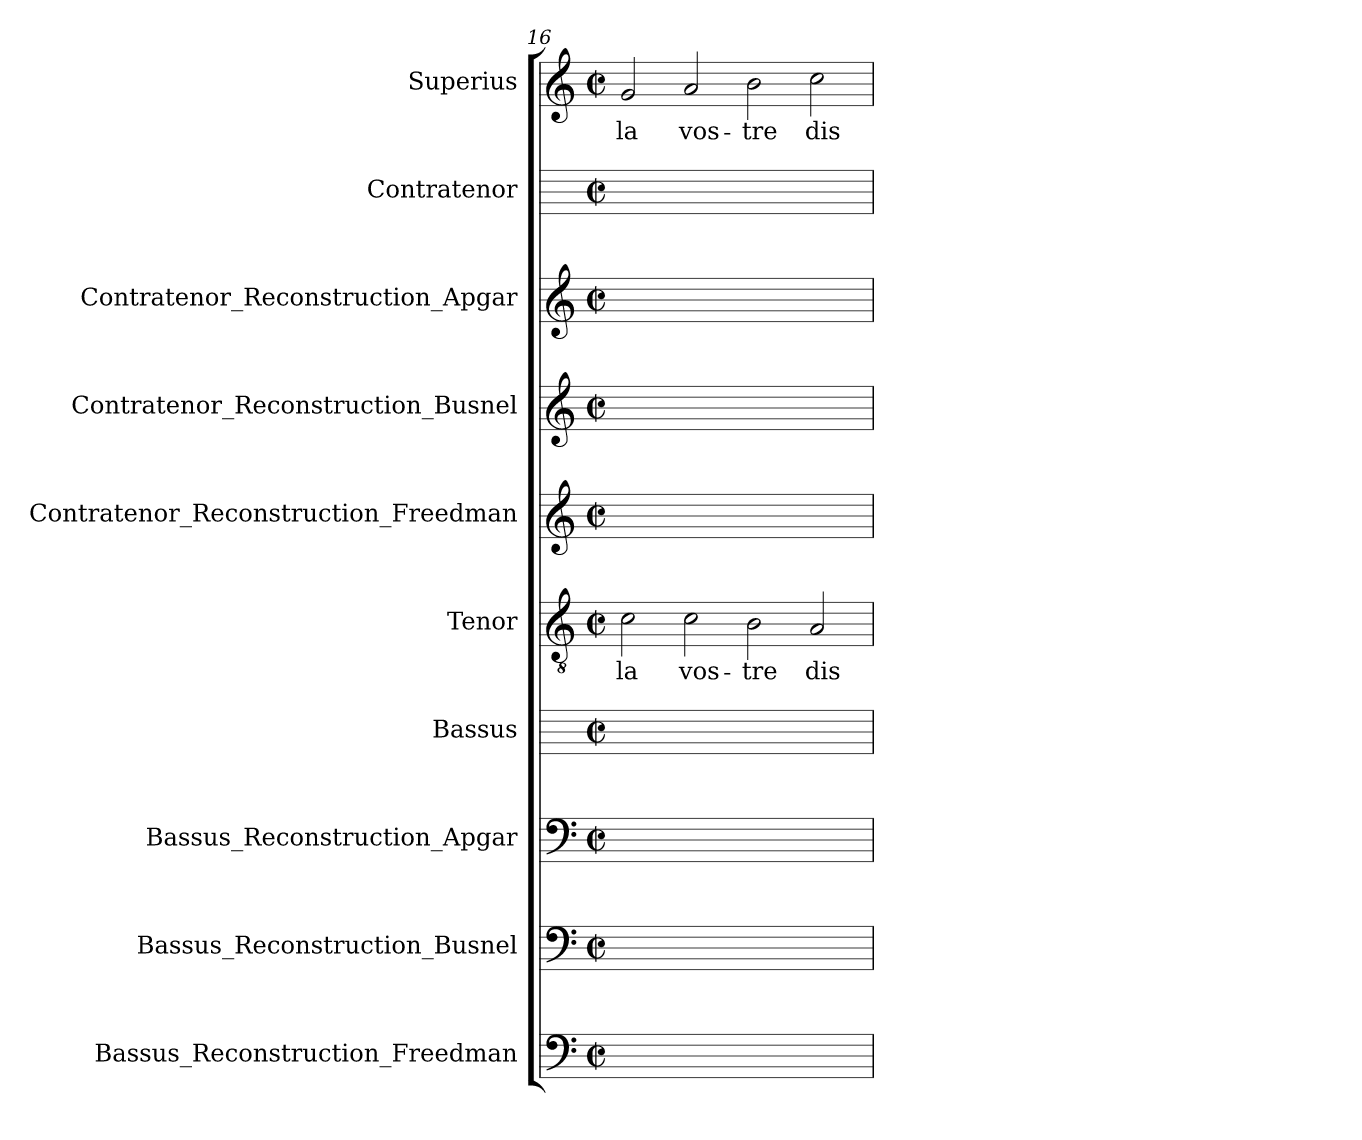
**kern	**kern	**kern	**kern	**kern	**text	**kern	**kern	**kern	**kern	**kern	**text
*part10	*part9	*part8	*part7	*part6	*part6	*part5	*part4	*part3	*part2	*part1	*part1
*staff10	*staff9	*staff8	*staff7	*staff6	*staff6	*staff5	*staff4	*staff3	*staff2	*staff1	*staff1
*I"Bassus_Reconstruction_Freedman	*I"Bassus_Reconstruction_Busnel	*I"Bassus_Reconstruction_Apgar	*I"Bassus	*I"Tenor	*	*I"Contratenor_Reconstruction_Freedman	*I"Contratenor_Reconstruction_Busnel	*I"Contratenor_Reconstruction_Apgar	*I"Contratenor	*I"Superius	*
*	*	*	*	*I'T	*	*	*	*	*	*	*
!!LO:PB:g=z
*clefF4	*clefF4	*clefF4	*	*clefGv2	*	*clefG2	*clefG2	*clefG2	*	*clefG2	*
*k[]	*k[]	*k[]	*	*k[]	*	*k[]	*k[]	*k[]	*	*k[]	*
*C:	*C:	*C:	*	*C:	*	*C:	*C:	*C:	*	*C:	*
*M2/2	*M2/2	*M2/2	*M2/2	*M2/2	*	*M2/2	*M2/2	*M2/2	*M2/2	*M2/2	*
*met(c|)	*met(c|)	*met(c|)	*met(c|)	*met(c|)	*	*met(c|)	*met(c|)	*met(c|)	*met(c|)	*met(c|)	*
=16	=16	=16	=16	=16	=16	=16	=16	=16	=16	=16	=16
0ryy	0ryy	0ryy	0ryy	2c	-la	0ryy	0ryy	0ryy	0ryy	2g	-la
.	.	.	.	2c	vos-	.	.	.	.	2a	vos-
.	.	.	.	2B	-tre	.	.	.	.	2b	-tre
.	.	.	.	2A	dis-	.	.	.	.	2cc	dis-
=	=	=	=	=	=	=	=	=	=	=	=
*-	*-	*-	*-	*-	*-	*-	*-	*-	*-	*-	*-
